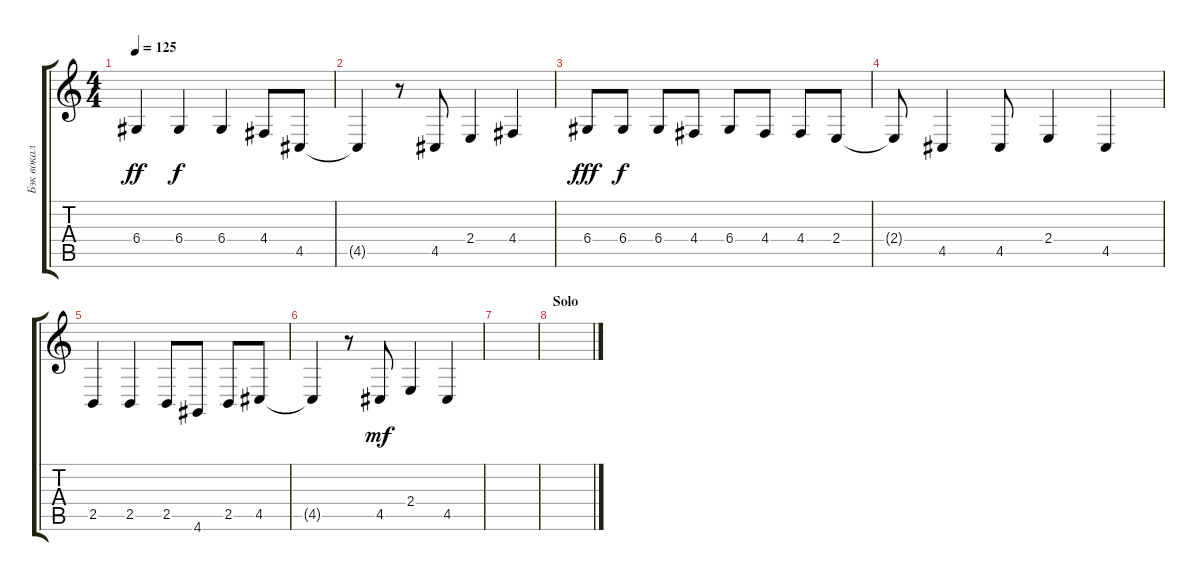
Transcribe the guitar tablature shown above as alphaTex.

\track ("Бэк вокал" "Бэк вокал") {instrument tremolostrings}
\staff {score tabs}
\tuning (E4 B3 G3 D3 A2 E2) {hide}
\ts (4 4)
\tempo 125
\clef g2
\ks c
6.4.4{dy ff} 6.4.4{dy f} 6.4.4 4.4.8 4.5.8 |
4.5{t}.4 r.8 4.5.8 2.4.4 4.4.4 |
6.4.8{dy fff} 6.4.8{dy f} 6.4.8 4.4.8 6.4.8 4.4.8 4.4.8 2.4.8 |
2.4{t}.8 4.5.4 4.5.8 2.4.4 4.5.4 |
2.5.4 2.5.4 2.5.8 4.6.8 2.5.8 4.5.8 |
4.5{t}.4 r.8 4.5.8{dy mf} 2.4.4 4.5.4 |
|
\section ("" "Solo")
